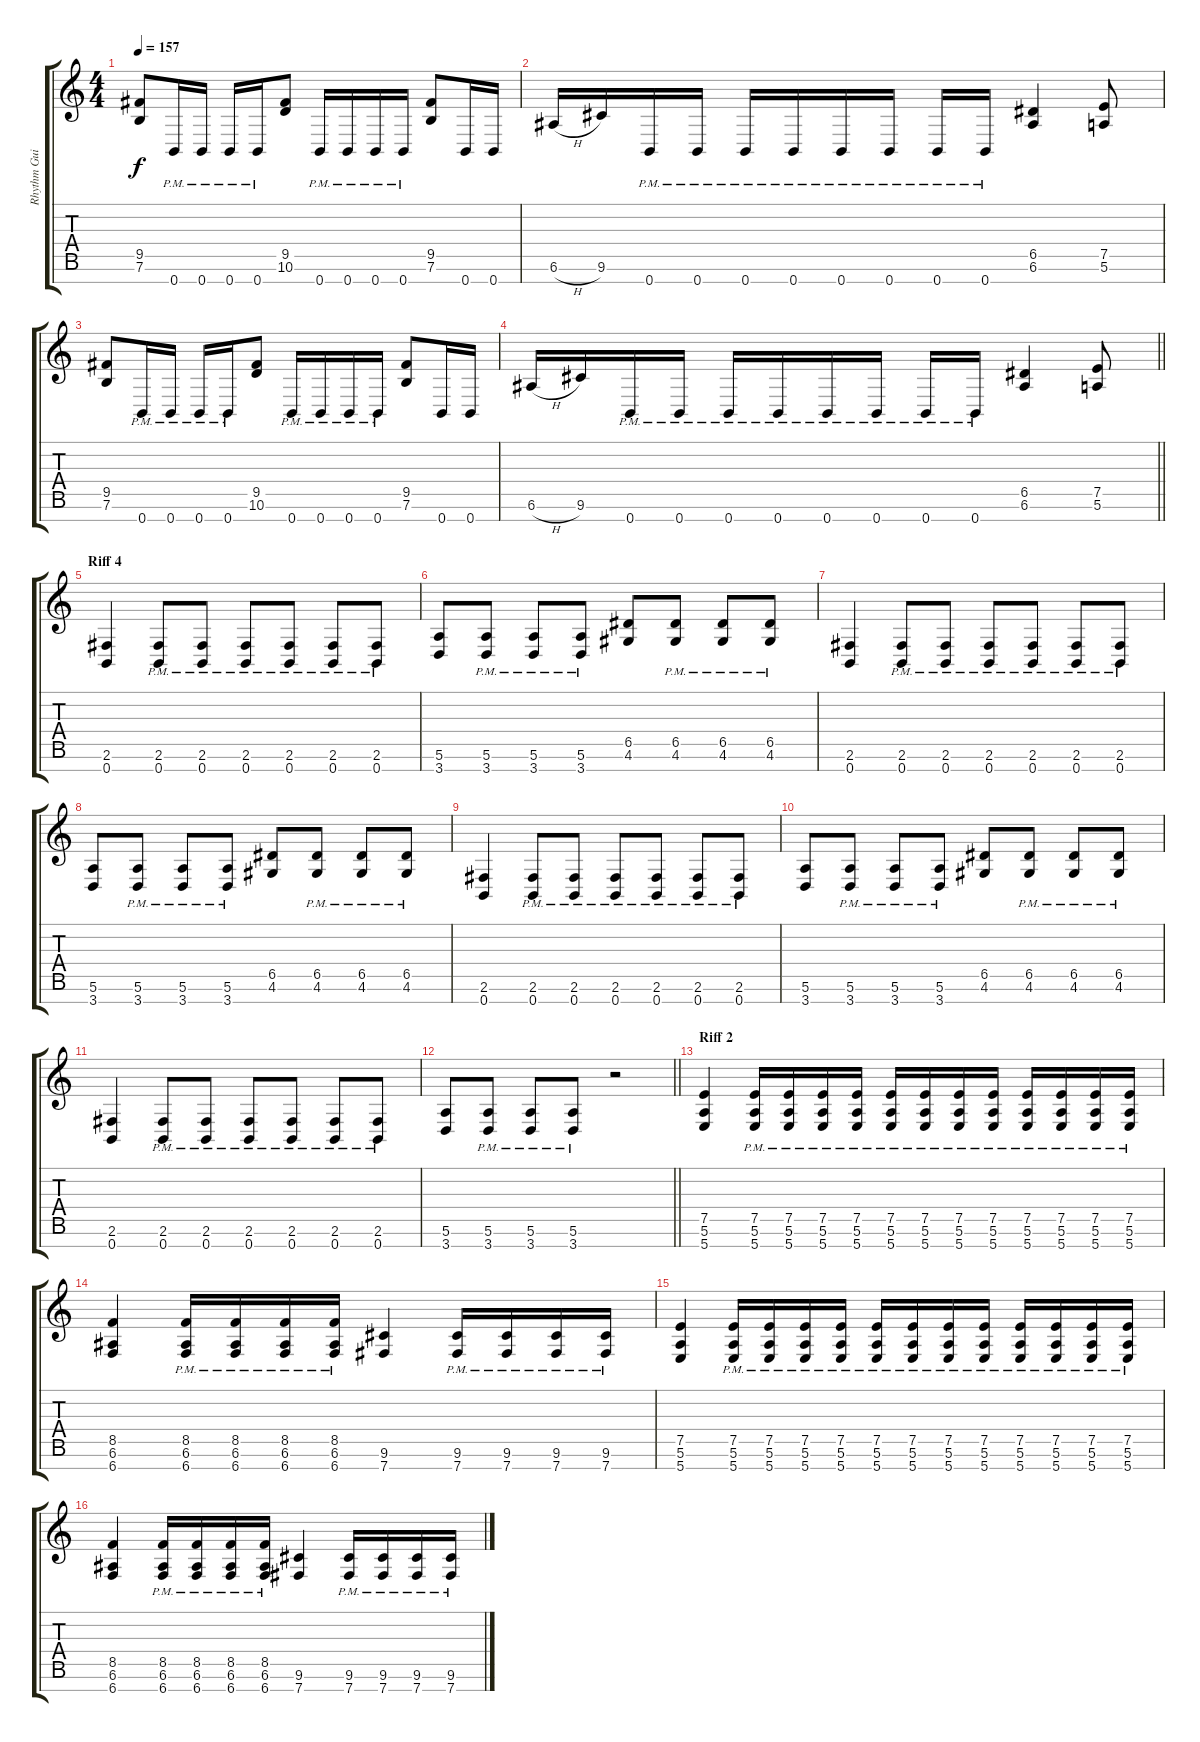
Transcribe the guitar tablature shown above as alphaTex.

\track ("Rhythm Guitar 2" "Rhythm Gui") {instrument overdrivenguitar}
\staff {score tabs}
\tuning (E4 B3 G3 D3 A2 E2 B1) {hide}
\ts (4 4)
\tempo 157
\clef g2
\ks c
(9.5 7.6).8{dy f} 0.7{pm}.16 0.7{pm}.16 0.7{pm}.16 0.7{pm}.16 (9.5 10.6).8 0.7{pm}.16 0.7{pm}.16 0.7{pm}.16 0.7{pm}.16 (9.5 7.6).8 0.7.16 0.7.16 |
6.6{h}.16 9.6.16 0.7{pm}.16 0.7{pm}.16 0.7{pm}.16 0.7{pm}.16 0.7{pm}.16 0.7{pm}.16 0.7{pm}.16 0.7{pm}.16 (6.5 6.6).4 (7.5 5.6).8 |
(9.5 7.6).8 0.7{pm}.16 0.7{pm}.16 0.7{pm}.16 0.7{pm}.16 (9.5 10.6).8 0.7{pm}.16 0.7{pm}.16 0.7{pm}.16 0.7{pm}.16 (9.5 7.6).8 0.7.16 0.7.16 |
\barLineRight lightlight
6.6{h}.16 9.6.16 0.7{pm}.16 0.7{pm}.16 0.7{pm}.16 0.7{pm}.16 0.7{pm}.16 0.7{pm}.16 0.7{pm}.16 0.7{pm}.16 (6.5 6.6).4 (7.5 5.6).8 |
\section ("" "Riff 4")
(2.6 0.7).4 (2.6{pm} 0.7{pm}).8 (2.6{pm} 0.7{pm}).8 (2.6{pm} 0.7{pm}).8 (2.6{pm} 0.7{pm}).8 (2.6{pm} 0.7{pm}).8 (2.6{pm} 0.7{pm}).8 |
(5.6 3.7).8 (5.6{pm} 3.7{pm}).8 (5.6{pm} 3.7{pm}).8 (5.6{pm} 3.7{pm}).8 (6.5 4.6).8 (6.5{pm} 4.6{pm}).8 (6.5{pm} 4.6{pm}).8 (6.5{pm} 4.6{pm}).8 |
(2.6 0.7).4 (2.6{pm} 0.7{pm}).8 (2.6{pm} 0.7{pm}).8 (2.6{pm} 0.7{pm}).8 (2.6{pm} 0.7{pm}).8 (2.6{pm} 0.7{pm}).8 (2.6{pm} 0.7{pm}).8 |
(5.6 3.7).8 (5.6{pm} 3.7{pm}).8 (5.6{pm} 3.7{pm}).8 (5.6{pm} 3.7{pm}).8 (6.5 4.6).8 (6.5{pm} 4.6{pm}).8 (6.5{pm} 4.6{pm}).8 (6.5{pm} 4.6{pm}).8 |
(2.6 0.7).4 (2.6{pm} 0.7{pm}).8 (2.6{pm} 0.7{pm}).8 (2.6{pm} 0.7{pm}).8 (2.6{pm} 0.7{pm}).8 (2.6{pm} 0.7{pm}).8 (2.6{pm} 0.7{pm}).8 |
(5.6 3.7).8 (5.6{pm} 3.7{pm}).8 (5.6{pm} 3.7{pm}).8 (5.6{pm} 3.7{pm}).8 (6.5 4.6).8 (6.5{pm} 4.6{pm}).8 (6.5{pm} 4.6{pm}).8 (6.5{pm} 4.6{pm}).8 |
(2.6 0.7).4 (2.6{pm} 0.7{pm}).8 (2.6{pm} 0.7{pm}).8 (2.6{pm} 0.7{pm}).8 (2.6{pm} 0.7{pm}).8 (2.6{pm} 0.7{pm}).8 (2.6{pm} 0.7{pm}).8 |
\barLineRight lightlight
(5.6 3.7).8 (5.6{pm} 3.7{pm}).8 (5.6{pm} 3.7{pm}).8 (5.6{pm} 3.7{pm}).8 r.2 |
\section ("" "Riff 2")
(7.5 5.6 5.7).4 (7.5{pm} 5.6{pm} 5.7{pm}).16 (7.5{pm} 5.6{pm} 5.7{pm}).16 (7.5{pm} 5.6{pm} 5.7{pm}).16 (7.5{pm} 5.6{pm} 5.7{pm}).16 (7.5{pm} 5.6{pm} 5.7{pm}).16 (7.5{pm} 5.6{pm} 5.7{pm}).16 (7.5{pm} 5.6{pm} 5.7{pm}).16 (7.5{pm} 5.6{pm} 5.7{pm}).16 (7.5{pm} 5.6{pm} 5.7{pm}).16 (7.5{pm} 5.6{pm} 5.7{pm}).16 (7.5{pm} 5.6{pm} 5.7{pm}).16 (7.5{pm} 5.6{pm} 5.7{pm}).16 |
(8.5 6.6 6.7).4 (8.5{pm} 6.6{pm} 6.7{pm}).16 (8.5{pm} 6.6{pm} 6.7{pm}).16 (8.5{pm} 6.6{pm} 6.7{pm}).16 (8.5{pm} 6.6{pm} 6.7{pm}).16 (9.6 7.7).4 (9.6{pm} 7.7{pm}).16 (9.6{pm} 7.7{pm}).16 (9.6{pm} 7.7{pm}).16 (9.6{pm} 7.7{pm}).16 |
(7.5 5.6 5.7).4 (7.5{pm} 5.6{pm} 5.7{pm}).16 (7.5{pm} 5.6{pm} 5.7{pm}).16 (7.5{pm} 5.6{pm} 5.7{pm}).16 (7.5{pm} 5.6{pm} 5.7{pm}).16 (7.5{pm} 5.6{pm} 5.7{pm}).16 (7.5{pm} 5.6{pm} 5.7{pm}).16 (7.5{pm} 5.6{pm} 5.7{pm}).16 (7.5{pm} 5.6{pm} 5.7{pm}).16 (7.5{pm} 5.6{pm} 5.7{pm}).16 (7.5{pm} 5.6{pm} 5.7{pm}).16 (7.5{pm} 5.6{pm} 5.7{pm}).16 (7.5{pm} 5.6{pm} 5.7{pm}).16 |
(8.5 6.6 6.7).4 (8.5{pm} 6.6{pm} 6.7{pm}).16 (8.5{pm} 6.6{pm} 6.7{pm}).16 (8.5{pm} 6.6{pm} 6.7{pm}).16 (8.5{pm} 6.6{pm} 6.7{pm}).16 (9.6 7.7).4 (9.6{pm} 7.7{pm}).16 (9.6{pm} 7.7{pm}).16 (9.6{pm} 7.7{pm}).16 (9.6{pm} 7.7{pm}).16
